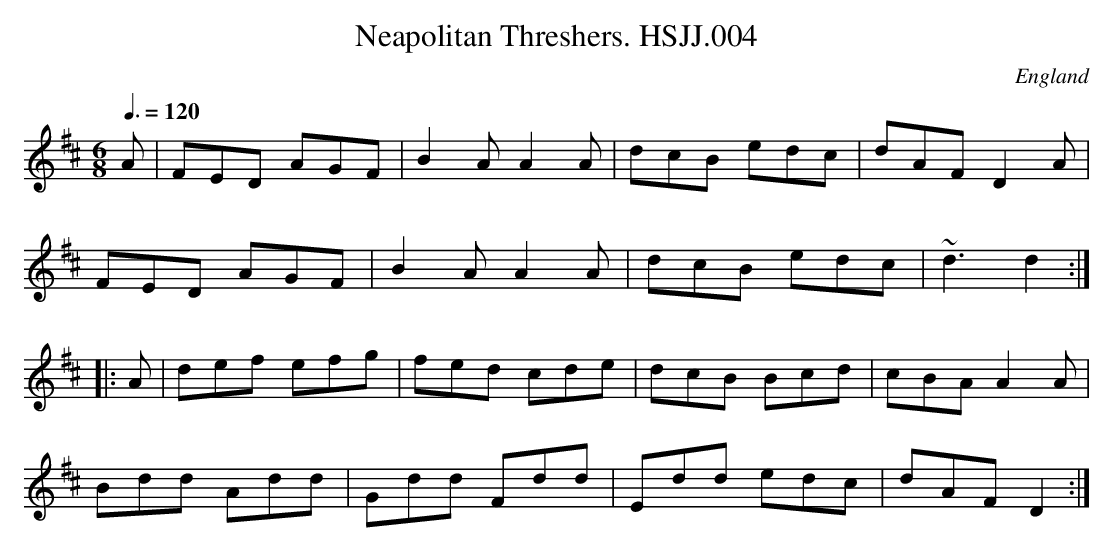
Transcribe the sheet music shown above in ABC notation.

X:1
T:Neapolitan Threshers. HSJJ.004
L:1/8
M:6/8
O:England
Q:3/8=120
K:D
A|FED AGF|B2AA2A|dcB edc|dAF D2A|!
FED AGF|B2AA2A|dcB edc|~d3d2:|!
|:A|def efg|fed cde|dcB Bcd|cBAA2A|!
Bdd Add|Gdd Fdd|Edd edc|dAFD2:|
